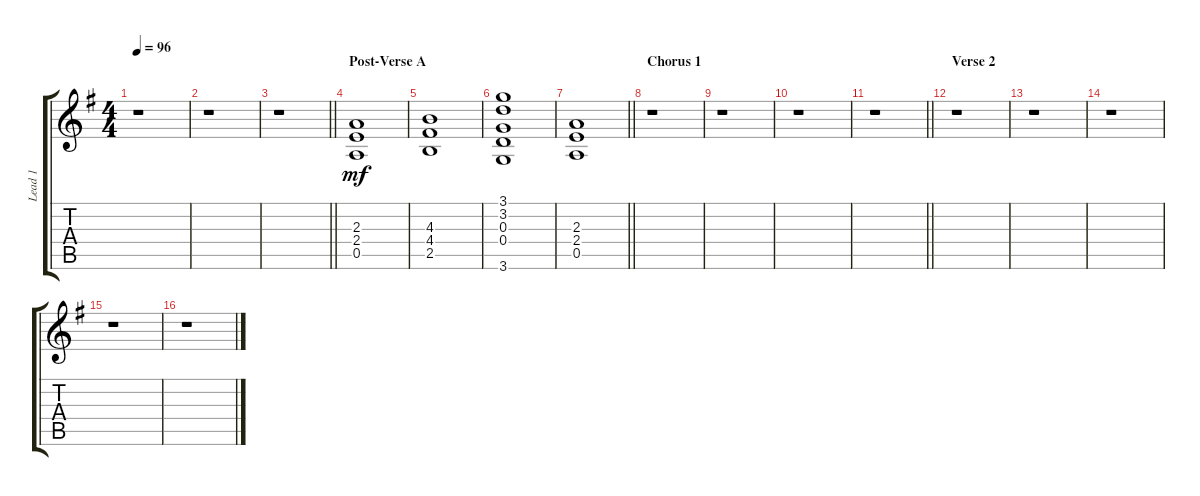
\track ("Lead 1" "Lead 1") {instrument distortionguitar}
\staff {score tabs}
\tuning (E4 B3 G3 D3 A2 E2) {hide}
\ts (4 4)
\tempo 96
\clef g2
\ks g
r.1{dy f} |
r.1 |
\barLineRight lightlight
r.1 |
\section ("" "Post-Verse A")
(2.3 2.4 0.5).1{dy mf} |
(4.3 4.4 2.5).1 |
(3.1 3.2 0.3 0.4 3.6).1 |
\barLineRight lightlight
(2.3 2.4 0.5).1 |
\section ("" "Chorus 1")
r.1 |
r.1 |
r.1 |
\barLineRight lightlight
r.1 |
\section ("" "Verse 2")
r.1 |
r.1 |
r.1 |
r.1 |
r.1
